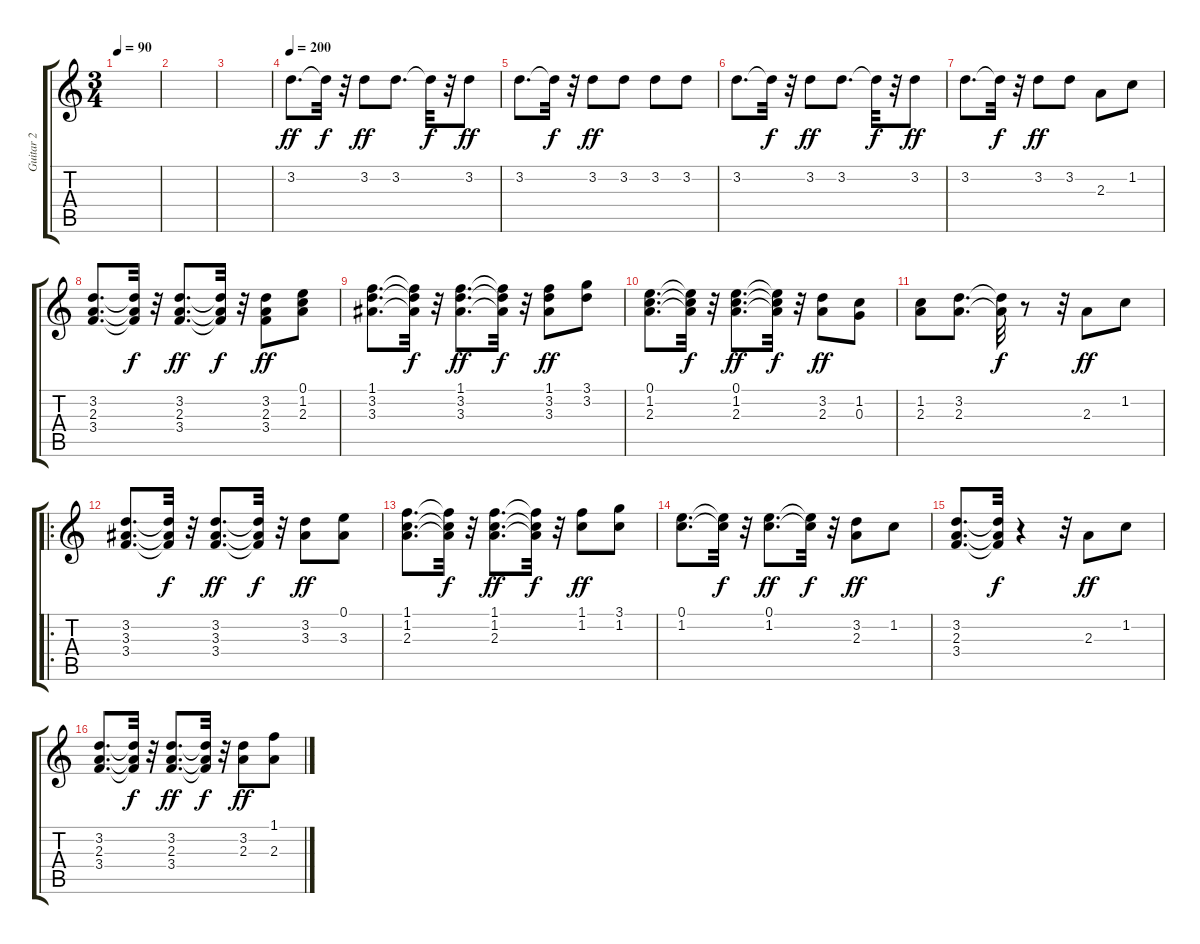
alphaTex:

\track ("Guitar 2" "Guitar 2") {instrument overdrivenguitar}
\staff {score tabs}
\tuning (E4 B3 G3 D3 A2 D2) {hide}
\ts (3 4)
\tempo 90
\clef g2
\ks c
|
|
|
\tempo 200
3.2.8{d dy ff} 3.2{t}.32{dy f} r.32 3.2.8{dy ff} 3.2.8{d} 3.2{t}.32{dy f} r.32 3.2.8{dy ff} |
3.2.8{d} 3.2{t}.32{dy f} r.32 3.2.8{dy ff} 3.2.8 3.2.8 3.2.8 |
3.2.8{d} 3.2{t}.32{dy f} r.32 3.2.8{dy ff} 3.2.8{d} 3.2{t}.32{dy f} r.32 3.2.8{dy ff} |
3.2.8{d} 3.2{t}.32{dy f} r.32 3.2.8{dy ff} 3.2.8 2.3.8 1.2.8 |
(3.2 2.3 3.4).8{d} (3.2{t} 2.3{t} 3.4{t}).32{dy f} r.32 (3.2 2.3 3.4).8{d dy ff} (3.2{t} 2.3{t} 3.4{t}).32{dy f} r.32 (3.2 2.3 3.4).8{dy ff} (0.1 1.2 2.3).8 |
(1.1 3.2 3.3).8{d} (1.1{t} 3.2{t} 3.3{t}).32{dy f} r.32 (1.1 3.2 3.3).8{d dy ff} (1.1{t} 3.2{t} 3.3{t}).32{dy f} r.32 (1.1 3.2 3.3).8{dy ff} (3.1 3.2).8 |
(0.1 1.2 2.3).8{d} (0.1{t} 1.2{t} 2.3{t}).32{dy f} r.32 (0.1 1.2 2.3).8{d dy ff} (0.1{t} 1.2{t} 2.3{t}).32{dy f} r.32 (3.2 2.3).8{dy ff} (1.2 0.3).8 |
(1.2 2.3).8 (3.2 2.3).8{d} (3.2{t} 2.3{t}).32{dy f} r.8 r.32 2.3.8{dy ff} 1.2.8 |
\ro
(3.2 3.3 3.4).8{d} (3.2{t} 3.3{t} 3.4{t}).32{dy f} r.32 (3.2 3.3 3.4).8{d dy ff} (3.2{t} 3.3{t} 3.4{t}).32{dy f} r.32 (3.2 3.3).8{dy ff} (0.1 3.3).8 |
(1.1 1.2 2.3).8{d} (1.1{t} 1.2{t} 2.3{t}).32{dy f} r.32 (1.1 1.2 2.3).8{d dy ff} (1.1{t} 1.2{t} 2.3{t}).32{dy f} r.32 (1.1 1.2).8{dy ff} (3.1 1.2).8 |
(0.1 1.2).8{d} (0.1{t} 1.2{t}).32{dy f} r.32 (0.1 1.2).8{d dy ff} (0.1{t} 1.2{t}).32{dy f} r.32 (3.2 2.3).8{dy ff} 1.2.8 |
(3.2 2.3 3.4).8{d} (3.2{t} 2.3{t} 3.4{t}).32{dy f} r.4 r.32 2.3.8{dy ff} 1.2.8 |
(3.2 2.3 3.4).8{d} (3.2{t} 2.3{t} 3.4{t}).32{dy f} r.32 (3.2 2.3 3.4).8{d dy ff} (3.2{t} 2.3{t} 3.4{t}).32{dy f} r.32 (3.2 2.3).8{dy ff} (1.1 2.3).8
